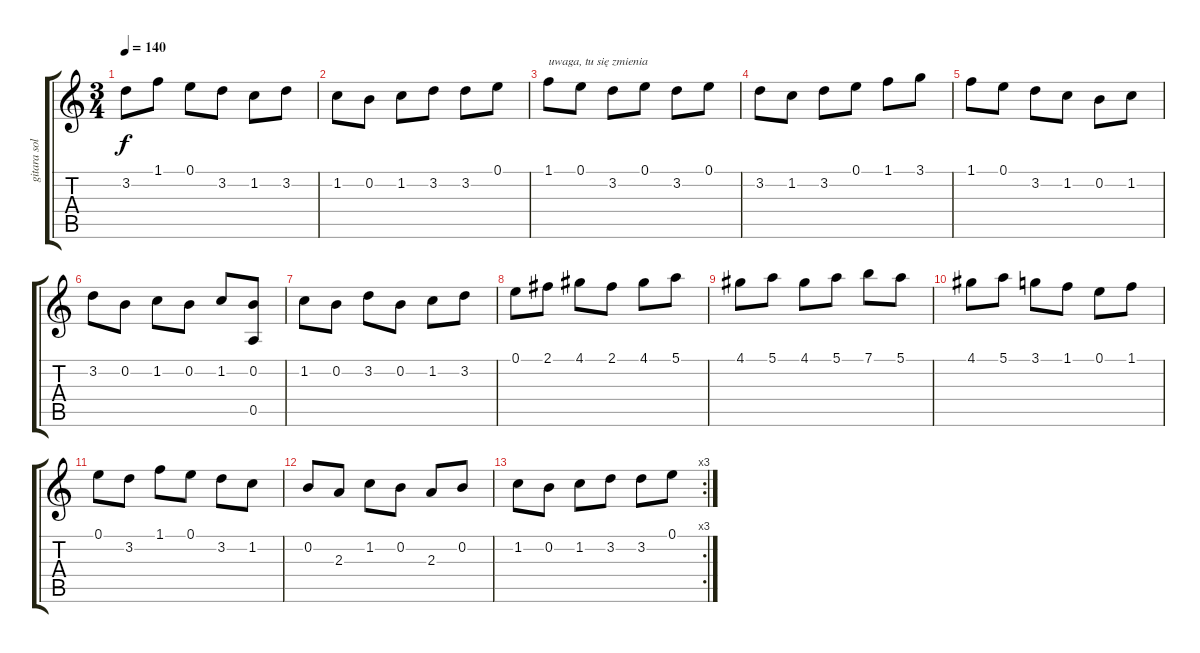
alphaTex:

\track ("gitara solowa" "gitara sol") {instrument acousticguitarnylon}
\staff {score tabs}
\tuning (E4 B3 G3 D3 A2 E2) {hide}
\ts (3 4)
\tempo 140
\clef g2
\ks c
3.2.8{dy f} 1.1.8 0.1.8 3.2.8 1.2.8 3.2.8 |
1.2.8 0.2.8 1.2.8 3.2.8 3.2.8 0.1.8 |
1.1.8{txt "uwaga, tu się zmienia"} 0.1.8 3.2.8 0.1.8 3.2.8 0.1.8 |
3.2.8 1.2.8 3.2.8 0.1.8 1.1.8 3.1.8 |
1.1.8 0.1.8 3.2.8 1.2.8 0.2.8 1.2.8 |
3.2.8 0.2.8 1.2.8 0.2.8 1.2.8 (0.2 0.5).8 |
1.2.8 0.2.8 3.2.8 0.2.8 1.2.8 3.2.8 |
0.1.8 2.1.8 4.1.8 2.1.8 4.1.8 5.1.8 |
4.1.8 5.1.8 4.1.8 5.1.8 7.1.8 5.1.8 |
4.1.8 5.1.8 3.1.8 1.1.8 0.1.8 1.1.8 |
0.1.8 3.2.8 1.1.8 0.1.8 3.2.8 1.2.8 |
0.2.8 2.3.8 1.2.8 0.2.8 2.3.8 0.2.8 |
\rc 3
1.2.8 0.2.8 1.2.8 3.2.8 3.2.8 0.1.8
